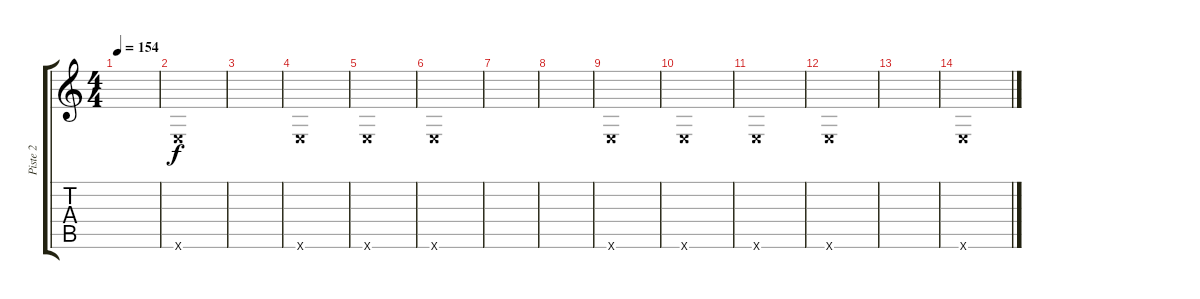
\track ("Piste 2" "Piste 2") {instrument electricguitarjazz}
\staff {score tabs}
\tuning (E4 B3 G3 D3 A2 E2) {hide}
\ts (4 4)
\tempo 154
\clef g2
\ks c
|
0.6{x}.1{volume 0} |
|
0.6{x}.1{volume 0} |
0.6{x}.1{volume 0} |
0.6{x}.1{volume 0} |
|
|
0.6{x}.1{volume 0} |
0.6{x}.1{volume 0} |
0.6{x}.1{volume 0} |
0.6{x}.1{volume 0} |
|
0.6{x}.1{volume 0}
